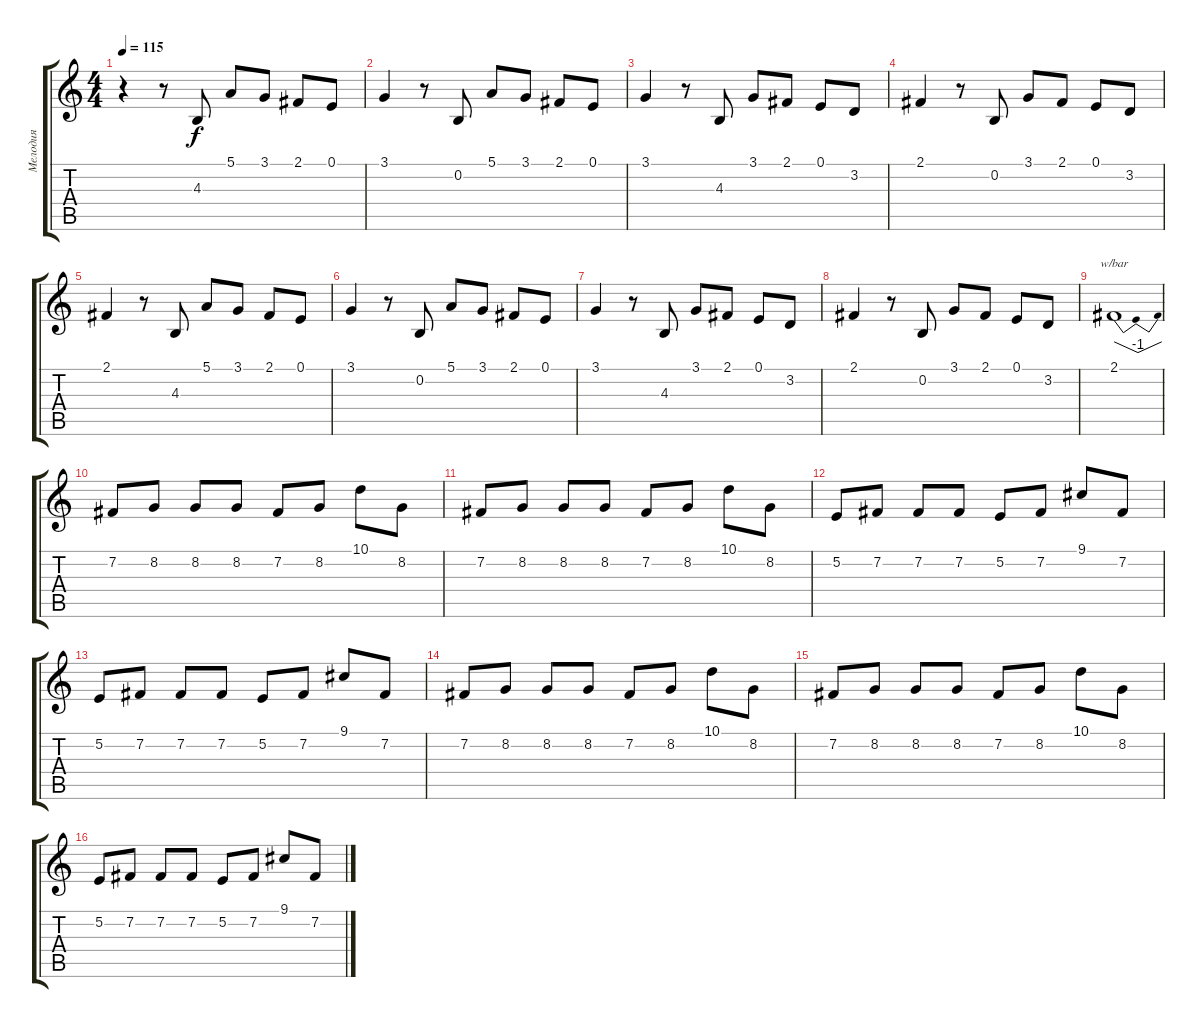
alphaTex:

\track ("Мелодия" "Мелодия") {instrument brightacousticpiano}
\staff {score tabs}
\tuning (E4 B3 G3 D3 A2 E2) {hide}
\ts (4 4)
\tempo 115
\clef g2
\ks c
r.4{dy f} r.8 4.3.8 5.1.8 3.1.8 2.1.8 0.1.8 |
3.1.4 r.8 0.2.8 5.1.8 3.1.8 2.1.8 0.1.8 |
3.1.4 r.8 4.3.8 3.1.8 2.1.8 0.1.8 3.2.8 |
2.1.4 r.8 0.2.8 3.1.8 2.1.8 0.1.8 3.2.8 |
2.1.4 r.8 4.3.8 5.1.8 3.1.8 2.1.8 0.1.8 |
3.1.4 r.8 0.2.8 5.1.8 3.1.8 2.1.8 0.1.8 |
3.1.4 r.8 4.3.8 3.1.8 2.1.8 0.1.8 3.2.8 |
2.1.4 r.8 0.2.8 3.1.8 2.1.8 0.1.8 3.2.8 |
2.1.1{tbe (dip default 0 0 30 -4 60 0)} |
7.2.8 8.2.8 8.2.8 8.2.8 7.2.8 8.2.8 10.1.8 8.2.8 |
7.2.8 8.2.8 8.2.8 8.2.8 7.2.8 8.2.8 10.1.8 8.2.8 |
5.2.8 7.2.8 7.2.8 7.2.8 5.2.8 7.2.8 9.1.8 7.2.8 |
5.2.8 7.2.8 7.2.8 7.2.8 5.2.8 7.2.8 9.1.8 7.2.8 |
7.2.8 8.2.8 8.2.8 8.2.8 7.2.8 8.2.8 10.1.8 8.2.8 |
7.2.8 8.2.8 8.2.8 8.2.8 7.2.8 8.2.8 10.1.8 8.2.8 |
5.2.8 7.2.8 7.2.8 7.2.8 5.2.8 7.2.8 9.1.8 7.2.8
